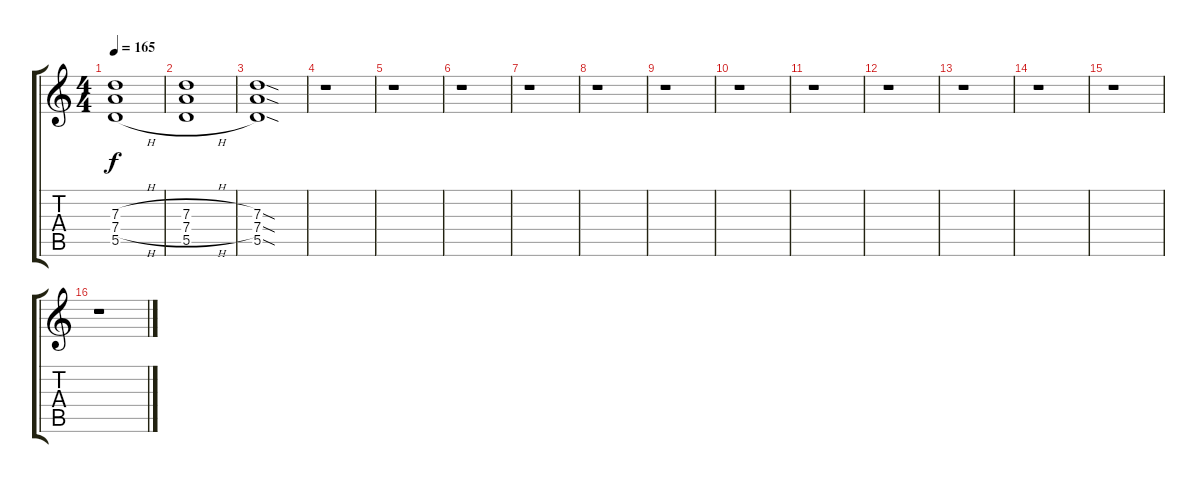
\track "" {instrument overdrivenguitar}
\staff {score tabs}
\tuning (E4 B3 G3 D3 A2 D2) {hide}
\ts (4 4)
\tempo 165
\clef g2
\ks c
(7.3{h} 7.4{h} 5.5{h}).1{dy f} |
(7.3{h} 7.4{h} 5.5{h}).1 |
(7.3{sod} 7.4{sod} 5.5{sod}).1 |
r.1 |
r.1 |
r.1 |
r.1 |
r.1 |
r.1 |
r.1 |
r.1 |
r.1 |
r.1 |
r.1 |
r.1 |
r.1
